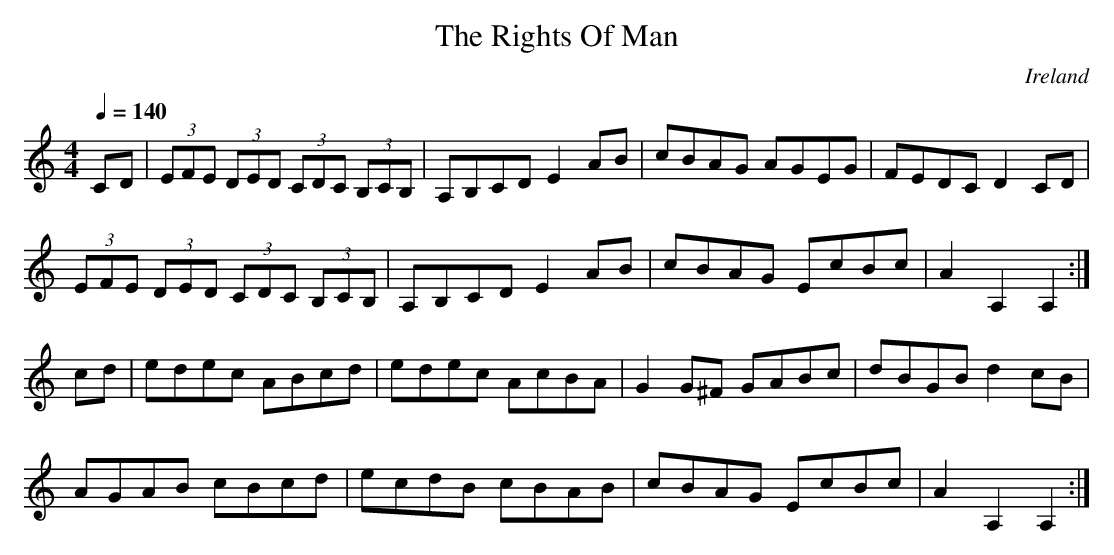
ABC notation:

X:1
T:Rights Of Man, The
O:Ireland
M:4/4
L:1/8
Q:1/4=140
K:Cmaj clef=treble
CD |\
(3EFE (3DED (3CDC (3B,CB, | A,B,CD E2AB | cBAG AGEG | FEDC D2CD |
(3EFE (3DED (3CDC (3B,CB, | A,B,CD E2AB | cBAG EcBc | A2 A,2 A,2 :|
cd |\
edec ABcd | edec AcBA | G2 G^F GABc | dBGB d2 cB |
AGAB cBcd | ecdB cBAB | cBAG EcBc | A2 A,2 A,2 :|
